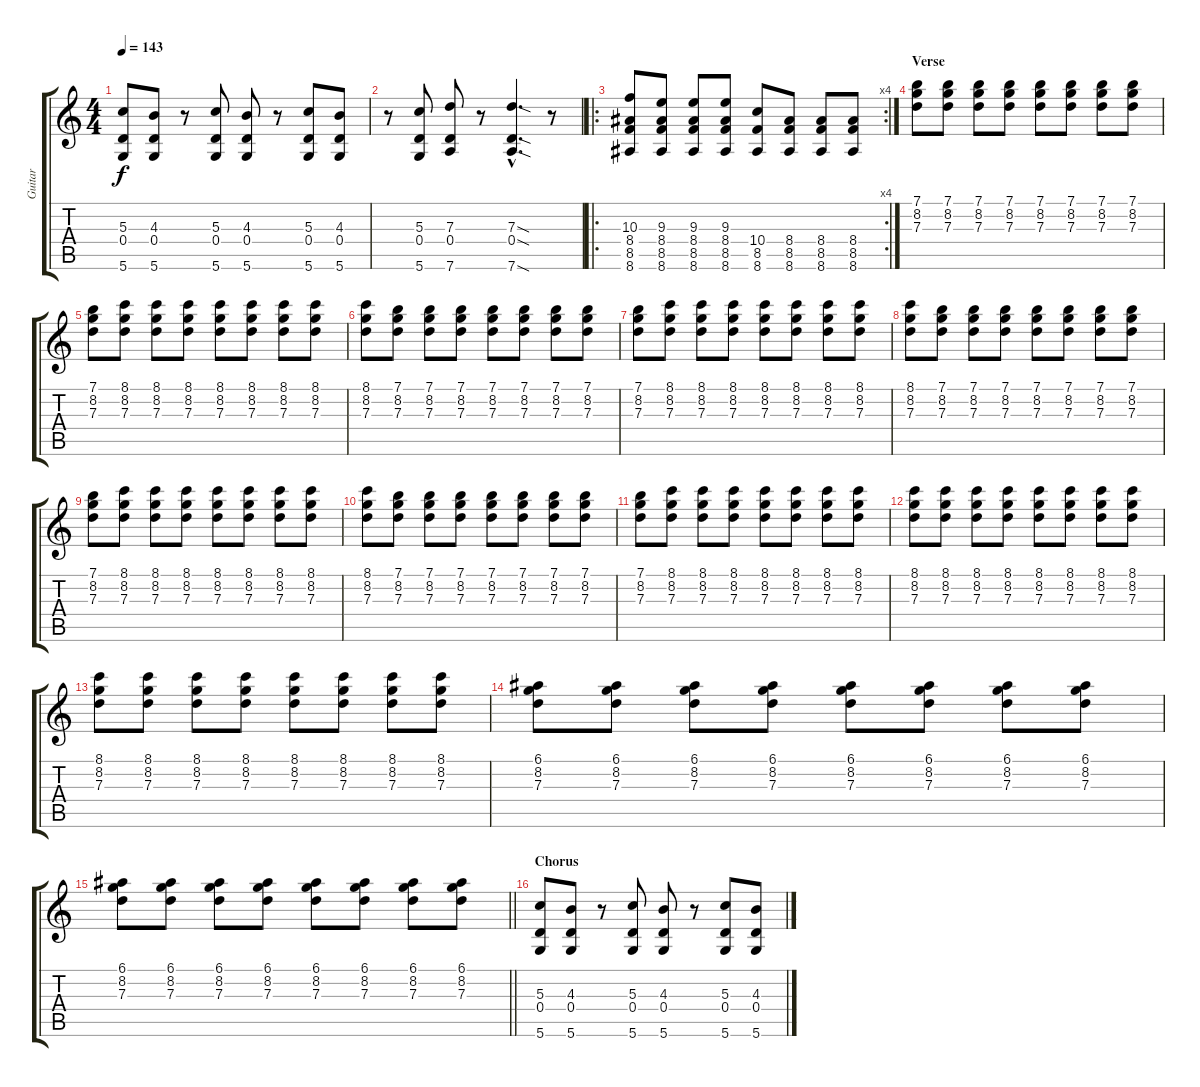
\track ("Guitar" "Guitar") {instrument overdrivenguitar}
\staff {score tabs}
\tuning (E4 B3 G3 D3 A2 D2) {hide}
\ts (4 4)
\tempo 143
\clef g2
\ks c
(5.3 0.4 5.6).8{dy f} (4.3 0.4 5.6).8 r.8 (5.3 0.4 5.6).8 (4.3 0.4 5.6).8 r.8 (5.3 0.4 5.6).8 (4.3 0.4 5.6).8 |
r.8 (5.3 0.4 5.6).8 (7.3 0.4 7.6).8 r.8 (7.3{sod hac} 0.4{sod hac} 7.6{sod hac}).4{d} r.8 |
\ro
\rc 4
(10.3 8.4 8.5 8.6).8 (9.3 8.4 8.5 8.6).8 (9.3 8.4 8.5 8.6).8 (9.3 8.4 8.5 8.6).8 (10.4 8.5 8.6).8 (8.4 8.5 8.6).8 (8.4 8.5 8.6).8 (8.4 8.5 8.6).8 |
\section ("" "Verse")
(7.1 8.2 7.3).8 (7.1 8.2 7.3).8 (7.1 8.2 7.3).8 (7.1 8.2 7.3).8 (7.1 8.2 7.3).8 (7.1 8.2 7.3).8 (7.1 8.2 7.3).8 (7.1 8.2 7.3).8 |
(7.1 8.2 7.3).8 (8.1 8.2 7.3).8 (8.1 8.2 7.3).8 (8.1 8.2 7.3).8 (8.1 8.2 7.3).8 (8.1 8.2 7.3).8 (8.1 8.2 7.3).8 (8.1 8.2 7.3).8 |
(8.1 8.2 7.3).8 (7.1 8.2 7.3).8 (7.1 8.2 7.3).8 (7.1 8.2 7.3).8 (7.1 8.2 7.3).8 (7.1 8.2 7.3).8 (7.1 8.2 7.3).8 (7.1 8.2 7.3).8 |
(7.1 8.2 7.3).8 (8.1 8.2 7.3).8 (8.1 8.2 7.3).8 (8.1 8.2 7.3).8 (8.1 8.2 7.3).8 (8.1 8.2 7.3).8 (8.1 8.2 7.3).8 (8.1 8.2 7.3).8 |
(8.1 8.2 7.3).8 (7.1 8.2 7.3).8 (7.1 8.2 7.3).8 (7.1 8.2 7.3).8 (7.1 8.2 7.3).8 (7.1 8.2 7.3).8 (7.1 8.2 7.3).8 (7.1 8.2 7.3).8 |
(7.1 8.2 7.3).8 (8.1 8.2 7.3).8 (8.1 8.2 7.3).8 (8.1 8.2 7.3).8 (8.1 8.2 7.3).8 (8.1 8.2 7.3).8 (8.1 8.2 7.3).8 (8.1 8.2 7.3).8 |
(8.1 8.2 7.3).8 (7.1 8.2 7.3).8 (7.1 8.2 7.3).8 (7.1 8.2 7.3).8 (7.1 8.2 7.3).8 (7.1 8.2 7.3).8 (7.1 8.2 7.3).8 (7.1 8.2 7.3).8 |
(7.1 8.2 7.3).8 (8.1 8.2 7.3).8 (8.1 8.2 7.3).8 (8.1 8.2 7.3).8 (8.1 8.2 7.3).8 (8.1 8.2 7.3).8 (8.1 8.2 7.3).8 (8.1 8.2 7.3).8 |
(8.1 8.2 7.3).8 (8.1 8.2 7.3).8 (8.1 8.2 7.3).8 (8.1 8.2 7.3).8 (8.1 8.2 7.3).8 (8.1 8.2 7.3).8 (8.1 8.2 7.3).8 (8.1 8.2 7.3).8 |
(8.1 8.2 7.3).8 (8.1 8.2 7.3).8 (8.1 8.2 7.3).8 (8.1 8.2 7.3).8 (8.1 8.2 7.3).8 (8.1 8.2 7.3).8 (8.1 8.2 7.3).8 (8.1 8.2 7.3).8 |
(6.1 8.2 7.3).8 (6.1 8.2 7.3).8 (6.1 8.2 7.3).8 (6.1 8.2 7.3).8 (6.1 8.2 7.3).8 (6.1 8.2 7.3).8 (6.1 8.2 7.3).8 (6.1 8.2 7.3).8 |
\barLineRight lightlight
(6.1 8.2 7.3).8 (6.1 8.2 7.3).8 (6.1 8.2 7.3).8 (6.1 8.2 7.3).8 (6.1 8.2 7.3).8 (6.1 8.2 7.3).8 (6.1 8.2 7.3).8 (6.1 8.2 7.3).8 |
\section ("" "Chorus")
(5.3 0.4 5.6).8 (4.3 0.4 5.6).8 r.8 (5.3 0.4 5.6).8 (4.3 0.4 5.6).8 r.8 (5.3 0.4 5.6).8 (4.3 0.4 5.6).8
